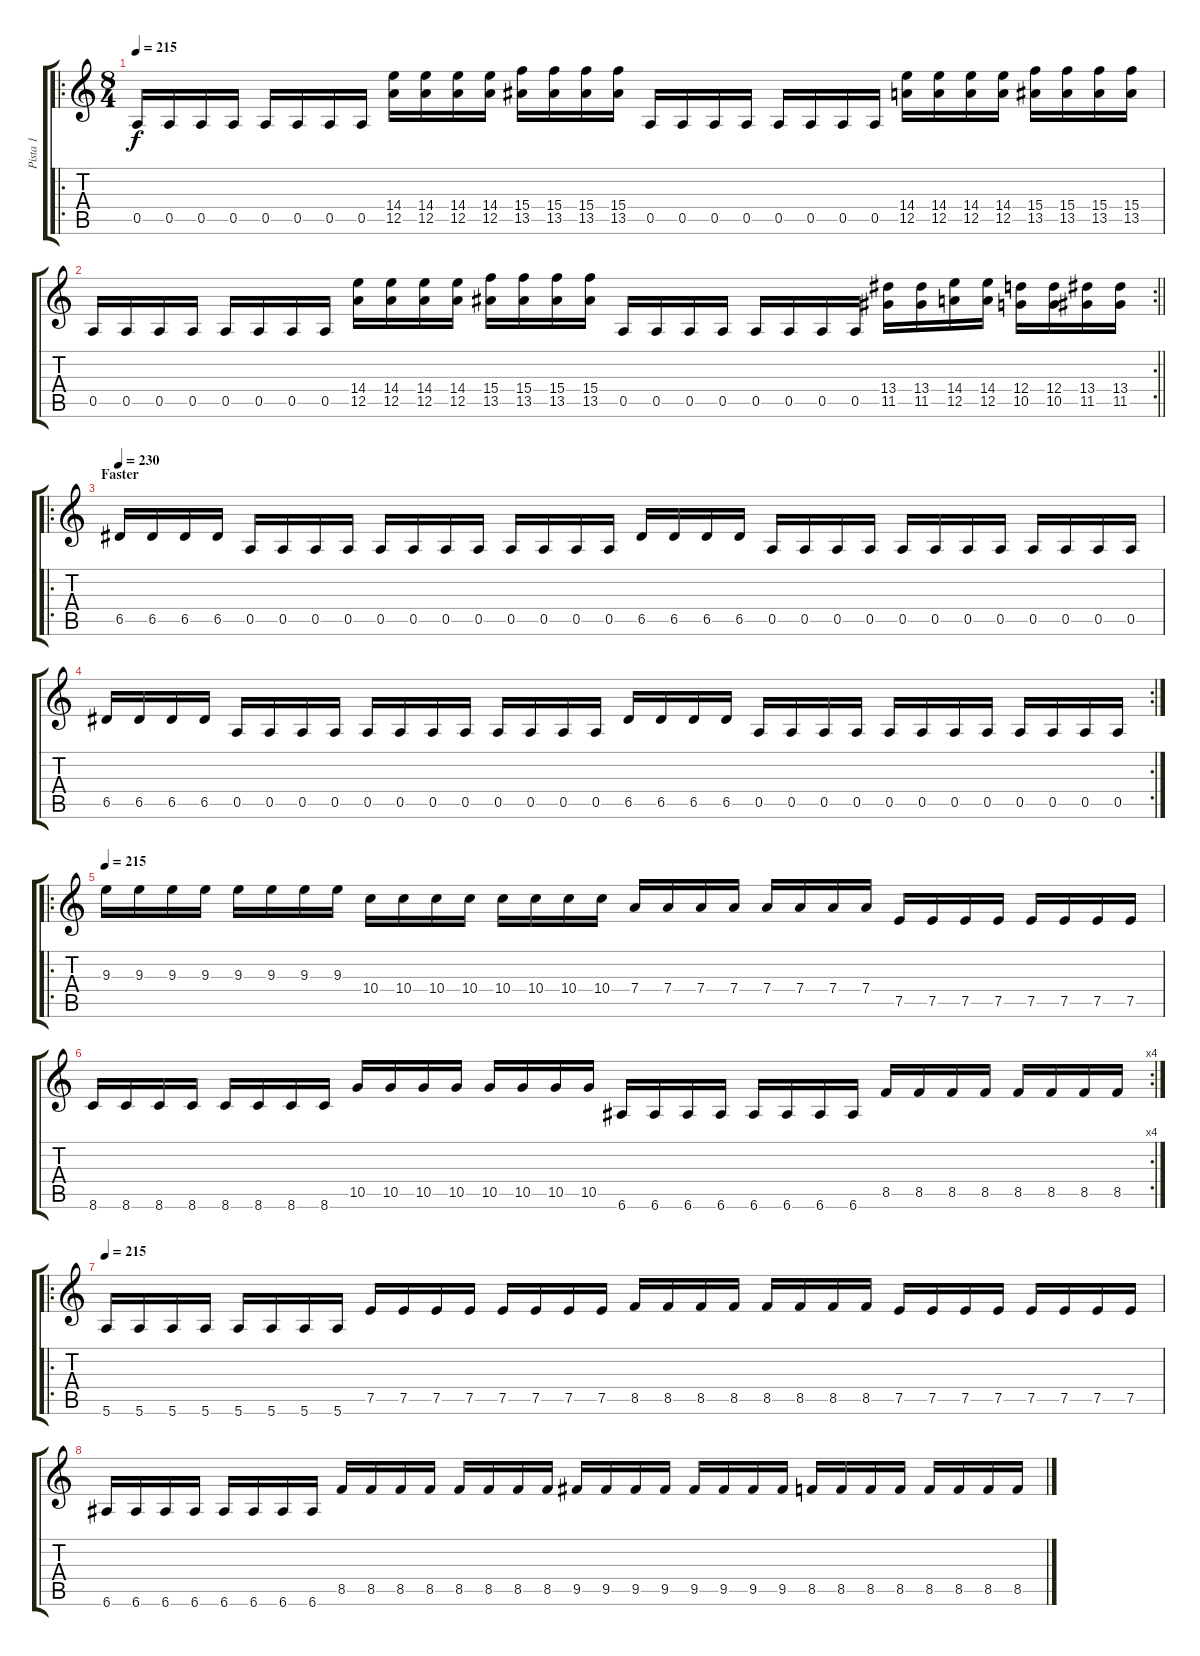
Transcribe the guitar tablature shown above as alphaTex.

\track ("Pista 1" "Pista 1") {instrument distortionguitar}
\staff {score tabs}
\tuning (E4 B3 G3 D3 A2 E2) {hide}
\ro
\ts (8 4)
\tempo 215
\clef g2
\ks c
0.5.16{dy f} 0.5.16 0.5.16 0.5.16 0.5.16 0.5.16 0.5.16 0.5.16 (14.4 12.5).16 (14.4 12.5).16 (14.4 12.5).16 (14.4 12.5).16 (15.4 13.5).16 (15.4 13.5).16 (15.4 13.5).16 (15.4 13.5).16 0.5.16 0.5.16 0.5.16 0.5.16 0.5.16 0.5.16 0.5.16 0.5.16 (14.4 12.5).16 (14.4 12.5).16 (14.4 12.5).16 (14.4 12.5).16 (15.4 13.5).16 (15.4 13.5).16 (15.4 13.5).16 (15.4 13.5).16 |
\rc 2
\barLineRight lightlight
0.5.16 0.5.16 0.5.16 0.5.16 0.5.16 0.5.16 0.5.16 0.5.16 (14.4 12.5).16 (14.4 12.5).16 (14.4 12.5).16 (14.4 12.5).16 (15.4 13.5).16 (15.4 13.5).16 (15.4 13.5).16 (15.4 13.5).16 0.5.16 0.5.16 0.5.16 0.5.16 0.5.16 0.5.16 0.5.16 0.5.16 (13.4 11.5).16 (13.4 11.5).16 (14.4 12.5).16 (14.4 12.5).16 (12.4 10.5).16 (12.4 10.5).16 (13.4 11.5).16 (13.4 11.5).16 |
\ro
\section ("" "Faster")
\tempo 230
6.5.16 6.5.16 6.5.16 6.5.16 0.5.16 0.5.16 0.5.16 0.5.16 0.5.16 0.5.16 0.5.16 0.5.16 0.5.16 0.5.16 0.5.16 0.5.16 6.5.16 6.5.16 6.5.16 6.5.16 0.5.16 0.5.16 0.5.16 0.5.16 0.5.16 0.5.16 0.5.16 0.5.16 0.5.16 0.5.16 0.5.16 0.5.16 |
\rc 2
6.5.16 6.5.16 6.5.16 6.5.16 0.5.16 0.5.16 0.5.16 0.5.16 0.5.16 0.5.16 0.5.16 0.5.16 0.5.16 0.5.16 0.5.16 0.5.16 6.5.16 6.5.16 6.5.16 6.5.16 0.5.16 0.5.16 0.5.16 0.5.16 0.5.16 0.5.16 0.5.16 0.5.16 0.5.16 0.5.16 0.5.16 0.5.16 |
\ro
\tempo 215
9.3.16{balance 2} 9.3.16 9.3.16 9.3.16 9.3.16 9.3.16 9.3.16 9.3.16 10.4.16 10.4.16 10.4.16 10.4.16 10.4.16 10.4.16 10.4.16 10.4.16 7.4.16 7.4.16 7.4.16 7.4.16 7.4.16 7.4.16 7.4.16 7.4.16 7.5.16 7.5.16 7.5.16 7.5.16 7.5.16 7.5.16 7.5.16 7.5.16 |
\rc 4
8.6.16 8.6.16 8.6.16 8.6.16 8.6.16 8.6.16 8.6.16 8.6.16 10.5.16 10.5.16 10.5.16 10.5.16 10.5.16 10.5.16 10.5.16 10.5.16 6.6.16 6.6.16 6.6.16 6.6.16 6.6.16 6.6.16 6.6.16 6.6.16 8.5.16 8.5.16 8.5.16 8.5.16 8.5.16 8.5.16 8.5.16 8.5.16 |
\ro
\tempo 215
5.6.16 5.6.16 5.6.16 5.6.16 5.6.16 5.6.16 5.6.16 5.6.16 7.5.16 7.5.16 7.5.16 7.5.16 7.5.16 7.5.16 7.5.16 7.5.16 8.5.16 8.5.16 8.5.16 8.5.16 8.5.16 8.5.16 8.5.16 8.5.16 7.5.16 7.5.16 7.5.16 7.5.16 7.5.16 7.5.16 7.5.16 7.5.16 |
6.6.16 6.6.16 6.6.16 6.6.16 6.6.16 6.6.16 6.6.16 6.6.16 8.5.16 8.5.16 8.5.16 8.5.16 8.5.16 8.5.16 8.5.16 8.5.16 9.5.16 9.5.16 9.5.16 9.5.16 9.5.16 9.5.16 9.5.16 9.5.16 8.5.16 8.5.16 8.5.16 8.5.16 8.5.16 8.5.16 8.5.16 8.5.16
